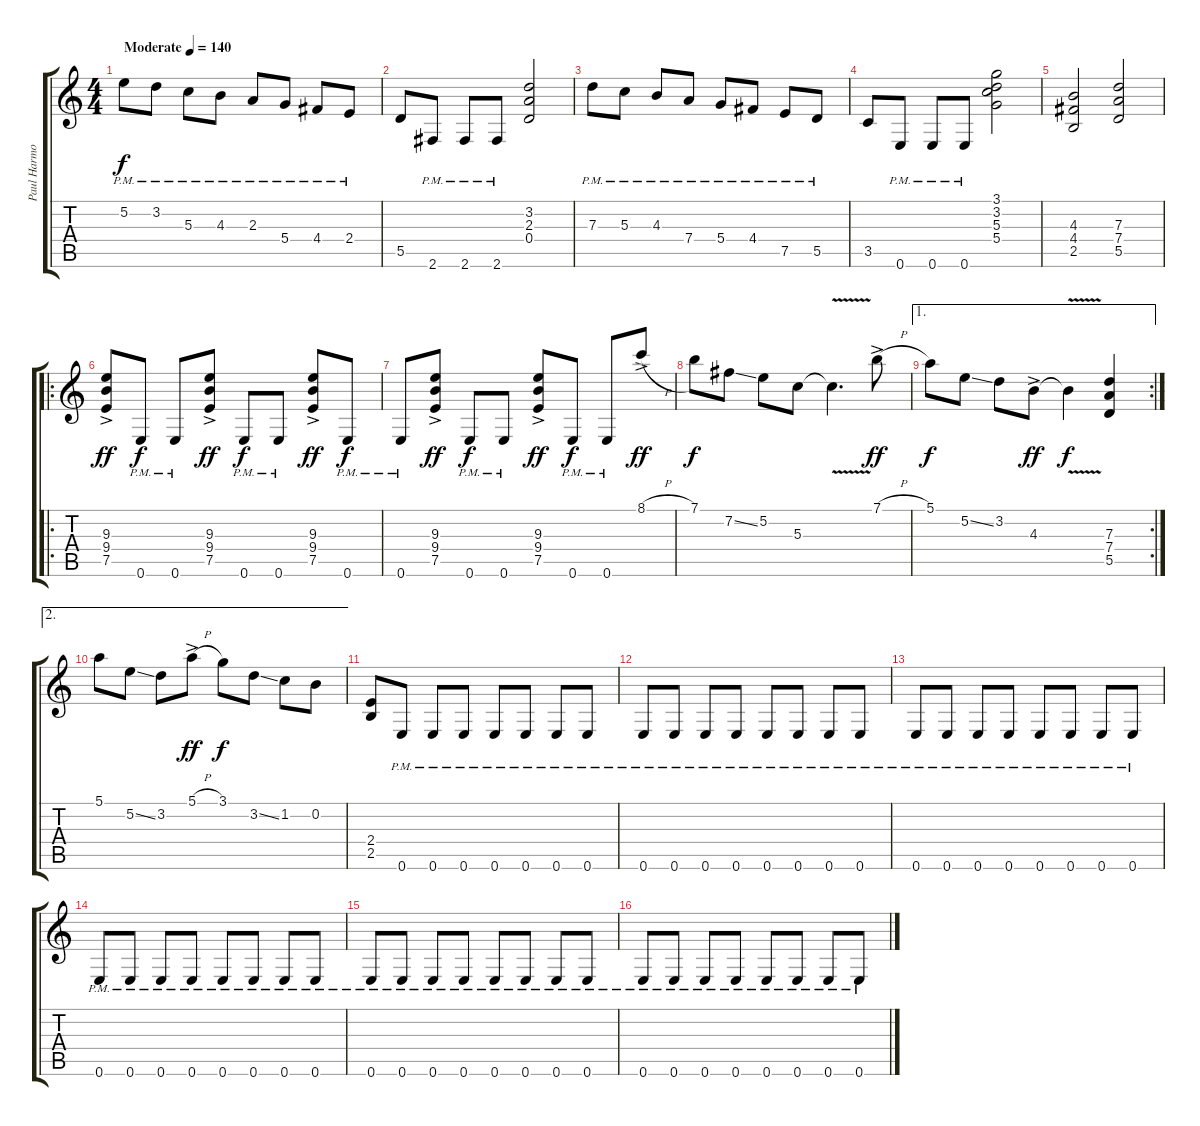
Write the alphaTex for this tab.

\track ("Paul Harmony" "Paul Harmo") {instrument distortionguitar}
\staff {score tabs}
\tuning (E4 B3 G3 D3 A2 E2) {hide}
\ts (4 4)
\tempo (140 "Moderate")
\clef g2
\ks c
5.2{pm}.8{dy f instrument distortionguitar} 3.2{pm}.8 5.3{pm}.8 4.3{pm}.8 2.3{pm}.8 5.4{pm}.8 4.4{pm}.8 2.4{pm}.8 |
5.5.8 2.6{pm}.8 2.6{pm}.8 2.6{pm}.8 (3.2 2.3 0.4).2 |
7.3{pm}.8 5.3{pm}.8 4.3{pm}.8 7.4{pm}.8 5.4{pm}.8 4.4{pm}.8 7.5{pm}.8 5.5{pm}.8 |
3.5.8 0.6{pm}.8 0.6{pm}.8 0.6{pm}.8 (3.1 3.2 5.3 5.4).2 |
(4.3 4.4 2.5).2 (7.3 7.4 5.5).2 |
\ro
(9.3{ac} 9.4{ac} 7.5{ac}).8{dy ff} 0.6{pm}.8{dy f} 0.6{pm}.8 (9.3{ac} 9.4{ac} 7.5{ac}).8{dy ff} 0.6{pm}.8{dy f} 0.6{pm}.8 (9.3{ac} 9.4{ac} 7.5{ac}).8{dy ff} 0.6{pm}.8{dy f} |
0.6{pm}.8 (9.3{ac} 9.4{ac} 7.5{ac}).8{dy ff} 0.6{pm}.8{dy f} 0.6{pm}.8 (9.3{ac} 9.4{ac} 7.5{ac}).8{dy ff} 0.6{pm}.8{dy f} 0.6{pm}.8 8.1{h ac}.8{dy ff} |
7.1.8{dy f} 7.2{ss}.8 5.2.8 5.3.8 5.3{v t}.4{d} 7.1{h ac}.8{dy ff} |
\ae 1
\rc 2
5.1.8{dy f} 5.2{ss}.8 3.2.8 4.3{ac}.8{dy ff} 4.3{v t}.4{dy f} (7.3 7.4 5.5).4 |
\ae 2
5.1.8 5.2{ss}.8 3.2.8 5.1{h ac}.8{dy ff} 3.1.8{dy f} 3.2{ss}.8 1.2.8 0.2.8 |
(2.4 2.5).8 0.6{pm}.8 0.6{pm}.8 0.6{pm}.8 0.6{pm}.8 0.6{pm}.8 0.6{pm}.8 0.6{pm}.8 |
0.6{pm}.8 0.6{pm}.8 0.6{pm}.8 0.6{pm}.8 0.6{pm}.8 0.6{pm}.8 0.6{pm}.8 0.6{pm}.8 |
0.6{pm}.8 0.6{pm}.8 0.6{pm}.8 0.6{pm}.8 0.6{pm}.8 0.6{pm}.8 0.6{pm}.8 0.6{pm}.8 |
0.6{pm}.8 0.6{pm}.8 0.6{pm}.8 0.6{pm}.8 0.6{pm}.8 0.6{pm}.8 0.6{pm}.8 0.6{pm}.8 |
0.6{pm}.8 0.6{pm}.8 0.6{pm}.8 0.6{pm}.8 0.6{pm}.8 0.6{pm}.8 0.6{pm}.8 0.6{pm}.8 |
0.6{pm}.8 0.6{pm}.8 0.6{pm}.8 0.6{pm}.8 0.6{pm}.8 0.6{pm}.8 0.6{pm}.8 0.6{pm}.8
